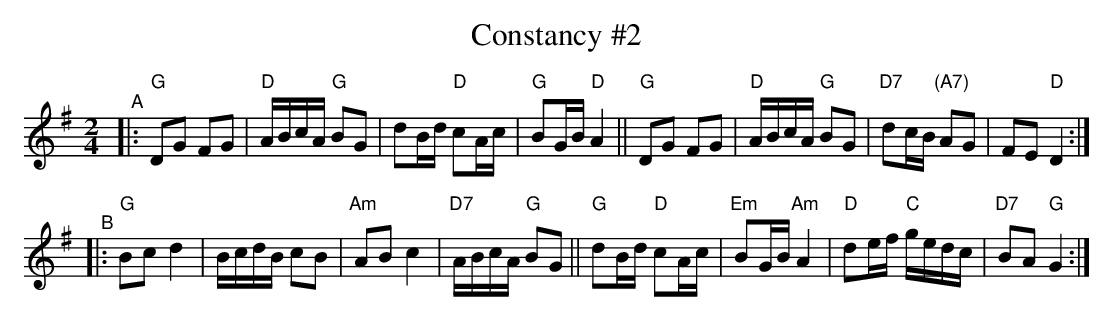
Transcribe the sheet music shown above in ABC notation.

X:1
T: Constancy #2
M: 2/4
L: 1/8
K: G
"^A"|:\
"G"DG FG | "D"A/B/c/A/ "G"BG | dB/d/ "D"cA/c/ | "G"BG/B/ "D"A2 ||\
"G"DG FG | "D"A/B/c/A/ "G"BG | "D7"dc/B/ "(A7)"AG | FE "D"D2 :|
"^B"|:\
"G"Bc d2 | B/c/d/B/ cB | "Am"AB c2 | "D7"A/B/c/A/ "G"BG ||\
"G"dB/d/ "D"cA/c/ | "Em"BG/B/ "Am"A2 | "D"de/f/ "C"g/e/d/c/ | "D7"BA "G"G2 :|
